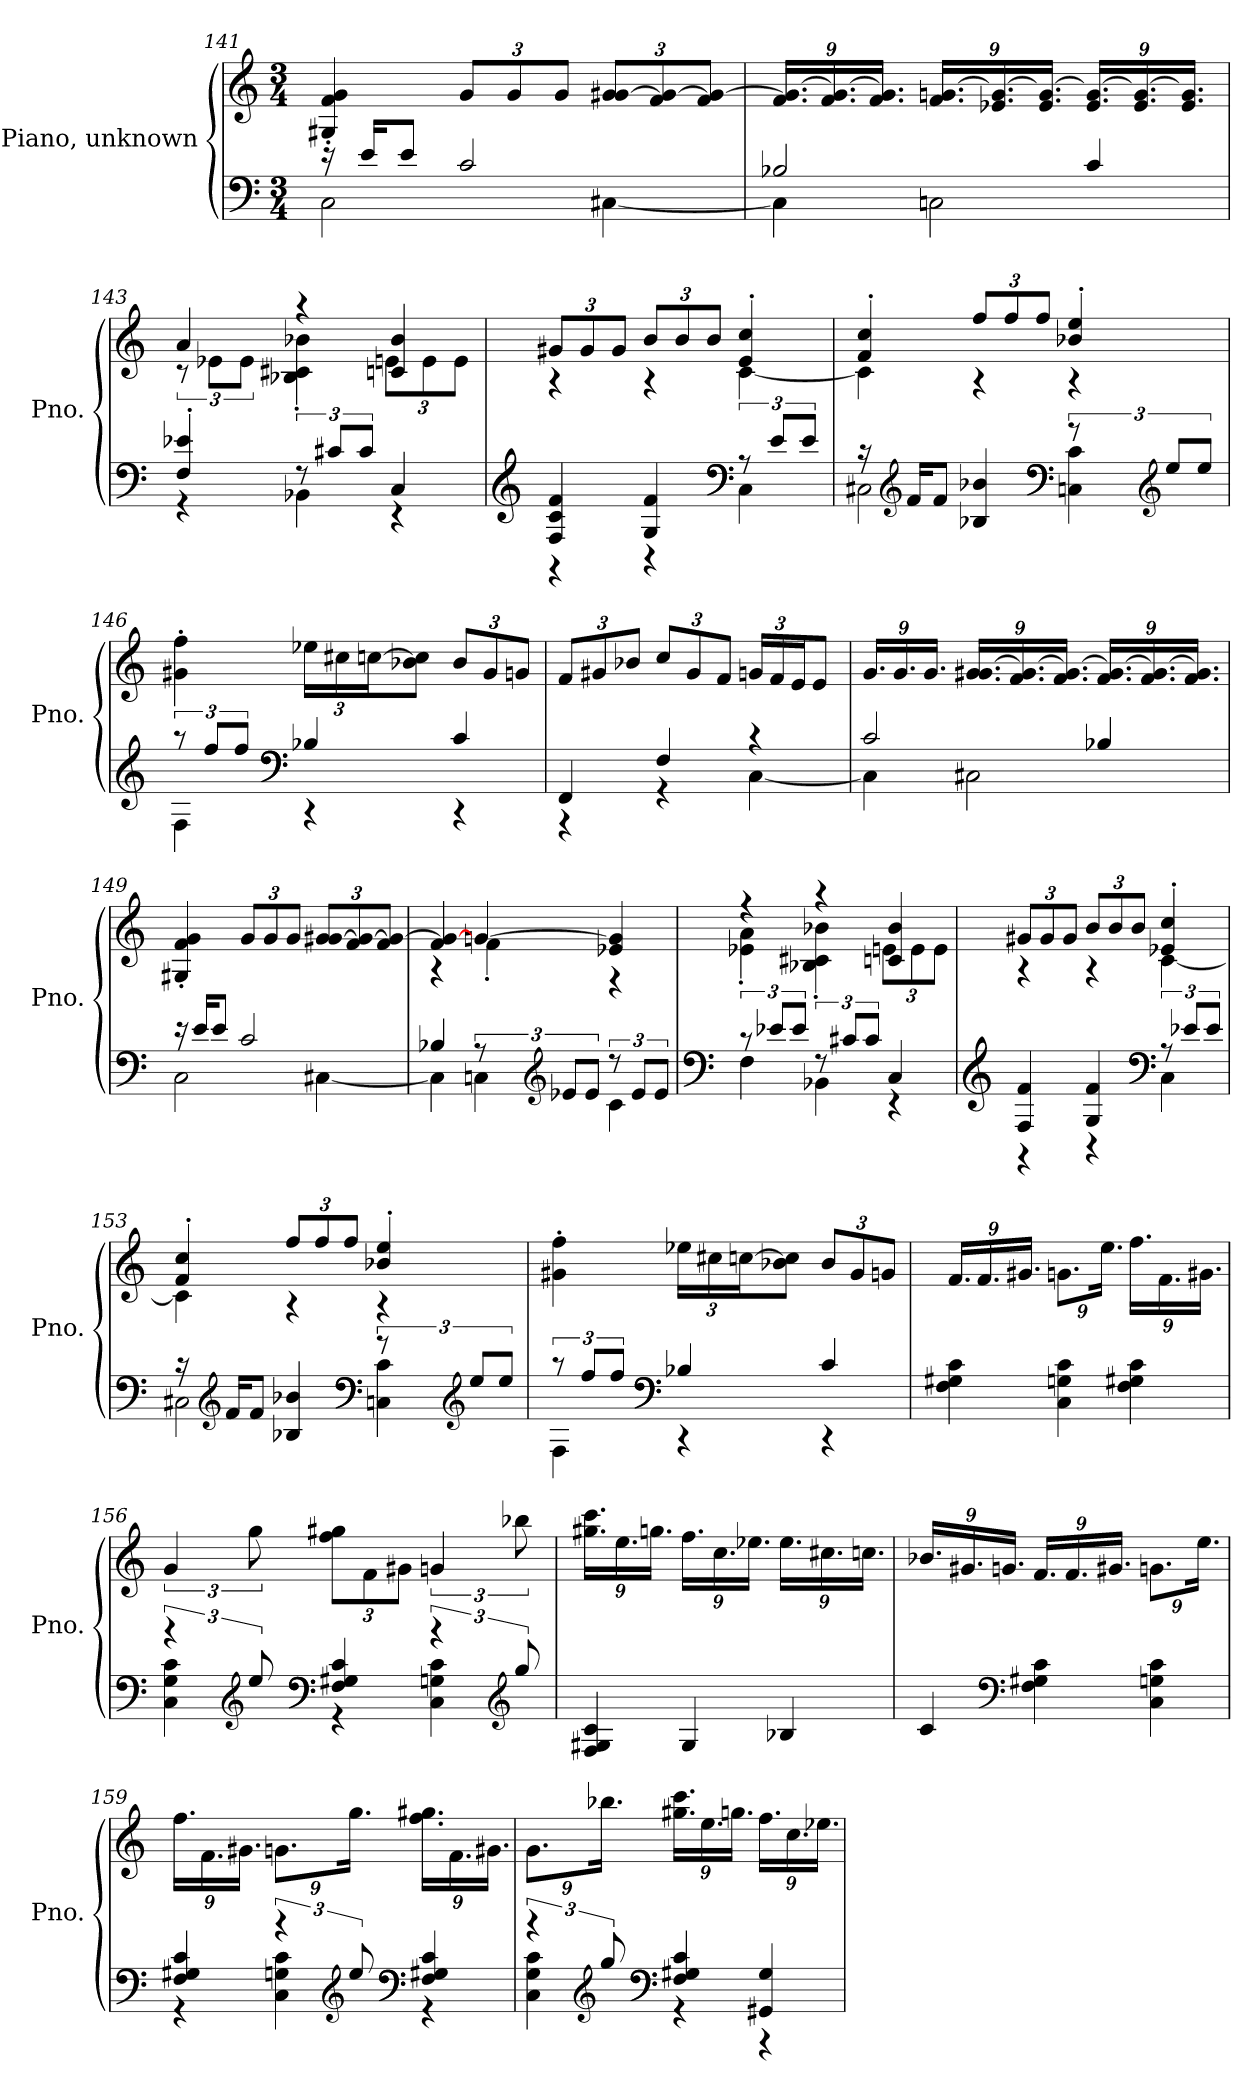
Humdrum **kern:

**kern	**kern
*part1	*part1
*staff2	*staff1
*I"Piano, unknown	*
*I'Pno.	*
*clefF4	*clefG2
*k[]	*k[]
*M3/4	*M3/4
=141	=141
*^	*
16r	2C\	4G#X/' 4f/' 4g/'
16e/KL	.	.
8e/J	.	.
*	*	*Xbrackettup
2c/	.	12g/L
.	.	12g/
.	.	12g/J
.	[4C#X\	12g/ [12g#X/L
.	.	12f/ 12g#/_
.	.	12f/ 12g#/_J
!!LO:LB:g=z
=142	=142	=142
2B-X/	4C#\]	18.f/ 18.g#/_LL
.	.	18.f/ 18.g#/_
.	.	18.f/ 18.g#/]JJ
.	2Cn\	18.f/ [18.gn/LL
.	.	18.e-X/ 18.g/_
.	.	18.e-/ 18.g/_JJ
4c/	.	18.e-/ 18.g/_LL
.	.	18.e-/ 18.g/_
.	.	18.e-/ 18.g/]JJ
=143	=143	=143
*	*	*^
*	*	*	*brackettup
4F/' 4e-X/'	4r	4a/	12r
.	.	.	12e-X\L
.	.	.	12e-\J
12r	4BB-X\	4r	4B-X\' 4c#X\' 4b-X\'
12c#X/L	.	.	.
12c#/J	.	.	.
*	*	*	*Xbrackettup
4C/	4r	4cn/ 4b-/	12en\L
.	.	.	12e\
.	.	.	12e\J
!!LO:LB:g=z	!!
=144	=144	=144	=144
*clefG2	*	*	*
4F/ 4c/ 4f/	4r	12g#X/L	4r
.	.	12g#/	.
.	.	12g#/J	.
4G/ 4f/	4r	12b/L	4r
.	.	12b/	.
.	.	12b/J	.
*clefF4	*	*	*
12r	4C\	4e/' 4cc/'	[4c\
12e/L	.	.	.
12e/J	.	.	.
=145	=145	=145	=145
16r	2C#X\	4f/' 4cc/'	4c\]
*clefG2	*	*	*
16f/KL	.	.	.
8f/J	.	.	.
4B-X/ 4b-X/	.	12ff/L	4r
.	.	12ff/	.
.	.	12ff/J	.
*clefF4	*	*	*
12r	4Cn\ 4c\	4b-X/' 4ee/'	4r
*clefG2	*	*	*
12ee/L	.	.	.
12ee/J	.	.	.
*	*	*v	*v
=146	=146	=146
12r	4F\	4g#X\' 4ff\'
12ff/L	.	.
12ff/J	.	.
*clefF4	*	*
4B-X/	4r	24ee-X\LL
.	.	24cc#X\
.	.	[24ccn\J
.	.	8b-X\ 8cc\]J
4c/	4r	12b-/L
.	.	12g#/
.	.	12gn/J
!!LO:LB:g=z
=147	=147	=147
4FF/	4r	12f/L
.	.	12g#X/
.	.	12b-X/J
4F/	4r	12cc/L
.	.	12g#/
.	.	12f/J
4r	[4C\	24gn/LL
.	.	24f/
.	.	24e/J
.	.	8e/J
=148	=148	=148
2c/	4C\]	18.g/LL
.	.	18.g/
.	.	18.g/JJ
.	2C#X\	18.g/ [18.g#X/LL
.	.	18.f/ 18.g#/_
.	.	18.f/ 18.g#/_JJ
4B-X/	.	18.f/ 18.g#/_LL
.	.	18.f/ 18.g#/_
.	.	18.f/ 18.g#/]JJ
=149	=149	=149
16r	2C\	4G#X/' 4f/' 4g/'
16e/KL	.	.
8e/J	.	.
2c/	.	12g/L
.	.	12g/
.	.	12g/J
.	[4C#X\	12g/ [12g#X/L
.	.	12f/ 12g#/_
.	.	12f/ 12g#/_J
!!LO:PB:g=z
=150	=150	=150
*	*	*^
4B-X/	4C#\]	4f/ 4g#/_	4r
12r	4Cn\	[4gn/	4f'\
*clefG2	*	*	*
12e-X/L	.	.	.
12e-/J	.	.	.
12r	4c\	4e-X/ 4g/]	4r
12e-/L	.	.	.
12e-/J	.	.	.
=151	=151	=151	=151
*clefF4	*	*	*
12r	4F\	4r	4e-X\' 4a\'
12e-X/L	.	.	.
12e-/J	.	.	.
12r	4BB-X\	4r	4B-X\' 4c#X\' 4b-X\'
12c#X/L	.	.	.
12c#/J	.	.	.
4C/	4r	4cn/ 4b-/	12en\L
.	.	.	12e\
.	.	.	12e\J
=152	=152	=152	=152
*clefG2	*	*	*
4F/ 4f/	4r	12g#X/L	4r
.	.	12g#/	.
.	.	12g#/J	.
4G/ 4f/	4r	12b/L	4r
.	.	12b/	.
.	.	12b/J	.
*clefF4	*	*	*
12r	4C\	4e-X/' 4cc/'	[4c\
12e-X/L	.	.	.
12e-/J	.	.	.
!!LO:LB:g=z	!!
=153	=153	=153	=153
16r	2C#X\	4f/' 4cc/'	4c\]
*clefG2	*	*	*
16f/KL	.	.	.
8f/J	.	.	.
4B-X/ 4b-X/	.	12ff/L	4r
.	.	12ff/	.
.	.	12ff/J	.
*clefF4	*	*	*
12r	4Cn\ 4c\	4b-X/' 4ee/'	4r
*clefG2	*	*	*
12ee/L	.	.	.
12ee/J	.	.	.
*	*	*v	*v
=154	=154	=154
12r	4F\	4g#X\' 4ff\'
12ff/L	.	.
12ff/J	.	.
*clefF4	*	*
4B-X/	4r	24ee-X\LL
.	.	24cc#X\
.	.	[24ccn\J
.	.	8b-X\ 8cc\]J
4c/	4r	12b-/L
.	.	12g#/
.	.	12gn/J
*v	*v	*
!!LO:LB:g=z
=155	=155
4F\ 4G#X\ 4c\	18.f/LL
.	18.f/
.	18.g#X/JJ
4C\ 4Gn\ 4c\	9.gn\L
.	18.ee\Jk
4F\ 4G#X\ 4c\	18.ff\LL
.	18.f\
.	18.g#X\JJ
=156	=156
*^	*
*	*	*brackettup
6r	4C\ 4G\ 4c\	6g/
*clefG2	*	*
12ee/	.	12gg\
*clefF4	*	*
*	*	*Xbrackettup
4F/ 4G#X/ 4c/	4r	12ff\ 12gg#X\L
.	.	12f\
.	.	12g#X\J
*	*	*brackettup
6r	4C\ 4Gn\ 4c\	6gn/
*clefG2	*	*
12gg/	.	12bb-X\
*v	*v	*
!!LO:LB:g=z
=157	=157
*	*Xbrackettup
4F/ 4G#X/ 4c/	18.gg#X\ 18.ccc\LL
.	18.ee\
.	18.ggn\JJ
4G#/	18.ff\LL
.	18.cc\
.	18.ee-X\JJ
4B-X/	18.ee-\LL
.	18.cc#X\
.	18.ccn\JJ
=158	=158
4c/	18.b-X/LL
.	18.g#X/
.	18.gn/JJ
*clefF4	*
4F\ 4G#X\ 4c\	18.f/LL
.	18.f/
.	18.g#X/JJ
4C\ 4Gn\ 4c\	9.gn\L
.	18.ee\Jk
!!LO:LB:g=z
=159	=159
*^	*
4F/ 4G#X/ 4c/	4r	18.ff\LL
.	.	18.f\
.	.	18.g#X\JJ
6r	4C\ 4Gn\ 4c\	9.gn\L
*clefG2	*	*
12ee/	.	18.gg\Jk
*clefF4	*	*
4F/ 4G#X/ 4c/	4r	18.ff\ 18.gg#X\LL
.	.	18.f\
.	.	18.g#X\JJ
=160	=160	=160
6r	4C\ 4G\ 4c\	9.g\L
*clefG2	*	*
12gg/	.	18.bb-X\Jk
*clefF4	*	*
4F/ 4G#X/ 4c/	4r	18.gg#X\ 18.ccc\LL
.	.	18.ee\
.	.	18.ggn\JJ
4GG#X/ 4G#/	4r	18.ff\LL
.	.	18.cc\
.	.	18.ee-X\JJ
*v	*v	*
=	=
*-	*-
